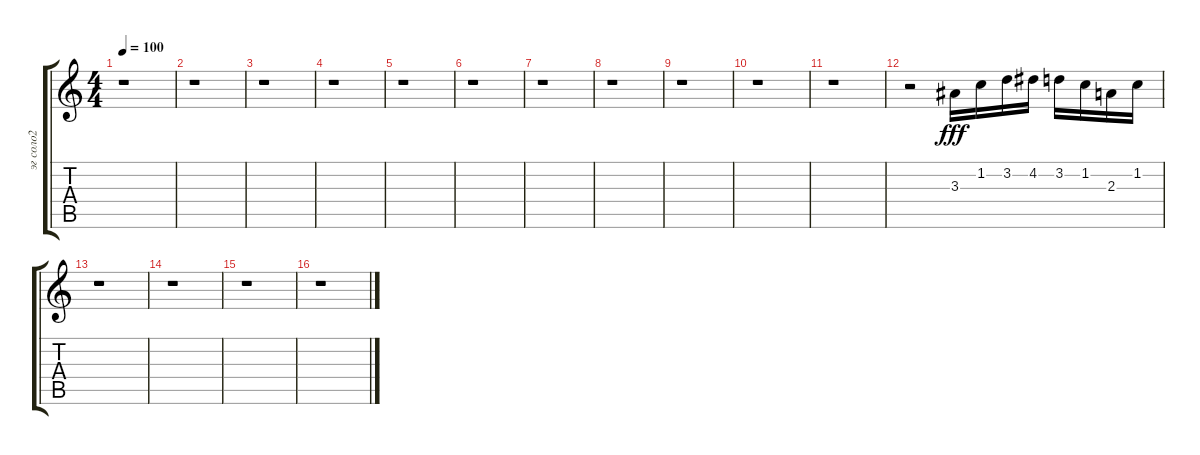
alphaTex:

\track ("эг соло2" "эг соло2") {instrument distortionguitar}
\staff {score tabs}
\tuning (E4 B3 G3 D3 A2 E2) {hide}
\ts (4 4)
\tempo 100
\clef g2
\ks c
r.1{dy fff} |
r.1 |
r.1 |
r.1 |
r.1 |
r.1 |
r.1 |
r.1 |
r.1 |
r.1 |
r.1 |
r.2 3.3.16 1.2.16 3.2.16 4.2.16 3.2.16 1.2.16 2.3.16 1.2.16 |
r.1 |
r.1 |
r.1 |
r.1
